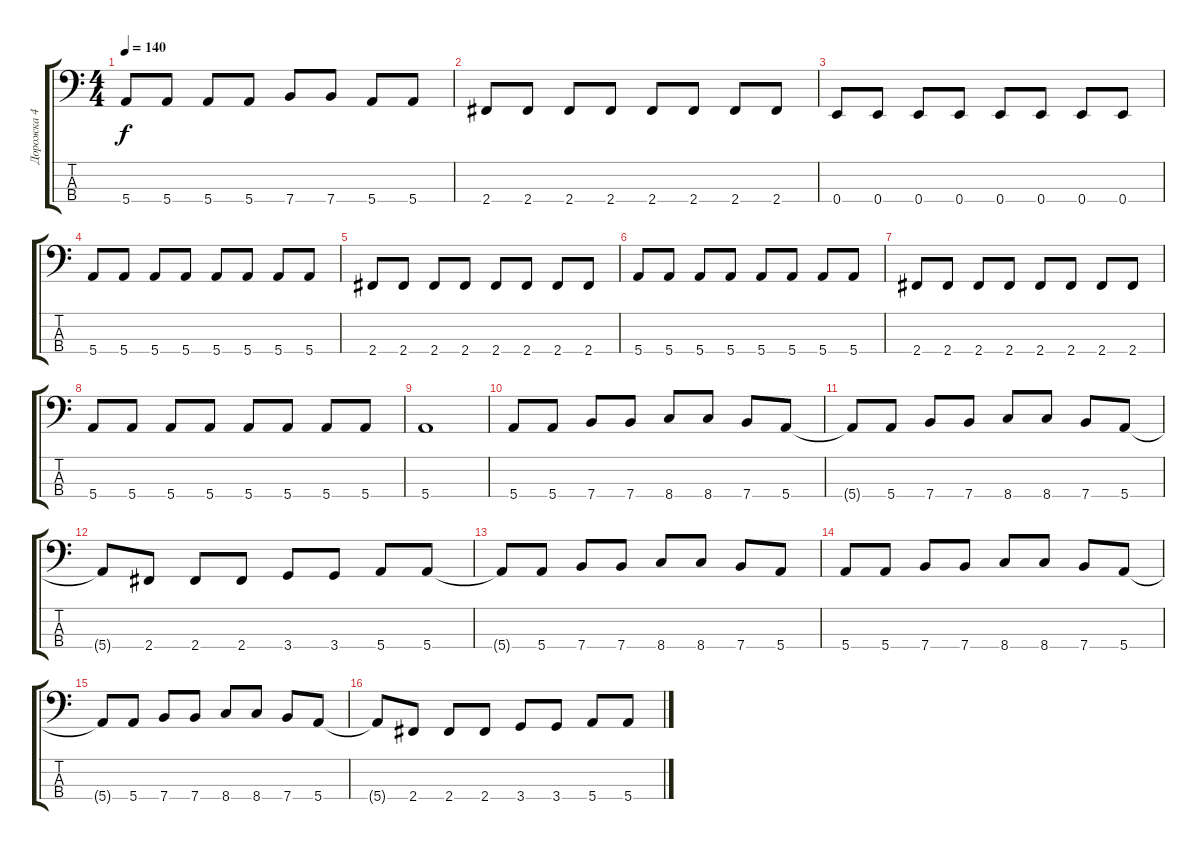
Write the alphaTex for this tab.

\track ("Дорожка 4" "Дорожка 4") {instrument electricbassfinger}
\staff {score tabs}
\tuning (G2 D2 A1 E1) {hide}
\ts (4 4)
\tempo 140
\clef f4
\ks c
5.4{t}.8{dy f} 5.4.8 5.4.8 5.4.8 7.4.8 7.4.8 5.4.8 5.4.8 |
2.4.8 2.4.8 2.4.8 2.4.8 2.4.8 2.4.8 2.4.8 2.4.8 |
0.4.8 0.4.8 0.4.8 0.4.8 0.4.8 0.4.8 0.4.8 0.4.8 |
5.4.8 5.4.8 5.4.8 5.4.8 5.4.8 5.4.8 5.4.8 5.4.8 |
2.4.8 2.4.8 2.4.8 2.4.8 2.4.8 2.4.8 2.4.8 2.4.8 |
5.4.8 5.4.8 5.4.8 5.4.8 5.4.8 5.4.8 5.4.8 5.4.8 |
2.4.8 2.4.8 2.4.8 2.4.8 2.4.8 2.4.8 2.4.8 2.4.8 |
5.4.8 5.4.8 5.4.8 5.4.8 5.4.8 5.4.8 5.4.8 5.4.8 |
5.4.1 |
5.4.8 5.4.8 7.4.8 7.4.8 8.4.8 8.4.8 7.4.8 5.4.8 |
5.4{t}.8 5.4.8 7.4.8 7.4.8 8.4.8 8.4.8 7.4.8 5.4.8 |
5.4{t}.8 2.4.8 2.4.8 2.4.8 3.4.8 3.4.8 5.4.8 5.4.8 |
5.4{t}.8 5.4.8 7.4.8 7.4.8 8.4.8 8.4.8 7.4.8 5.4.8 |
5.4.8 5.4.8 7.4.8 7.4.8 8.4.8 8.4.8 7.4.8 5.4.8 |
5.4{t}.8 5.4.8 7.4.8 7.4.8 8.4.8 8.4.8 7.4.8 5.4.8 |
5.4{t}.8 2.4.8 2.4.8 2.4.8 3.4.8 3.4.8 5.4.8 5.4.8
